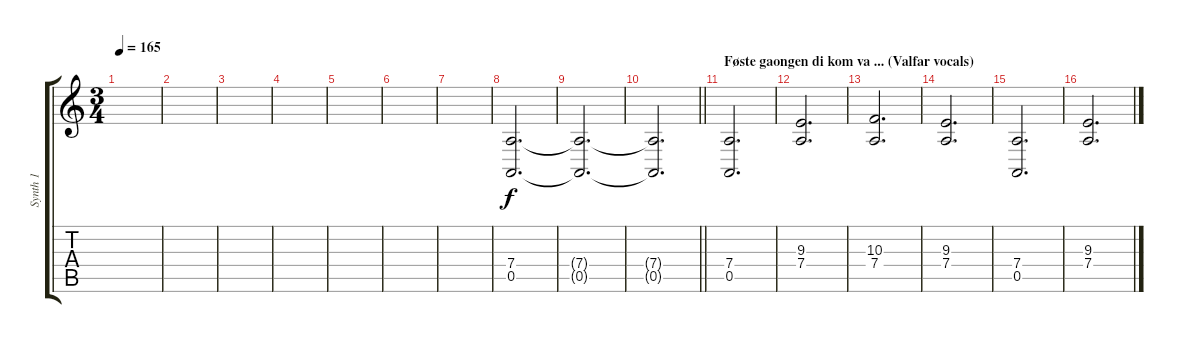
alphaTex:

\track ("Synth 1" "Synth 1") {instrument stringensemble2}
\staff {score tabs}
\tuning (E4 B3 G3 D3 A2 E2) {hide}
\ts (3 4)
\tempo 165
\clef g2
\ks c
|
|
|
|
|
|
|
(7.4 0.5).2{d} |
(7.4{t} 0.5{t}).2{d} |
\barLineRight lightlight
(7.4{t} 0.5{t}).2{d} |
\section ("" "Føste gaongen di kom va ... (Valfar vocals)")
(7.4 0.5).2{d volume 13} |
(9.3 7.4).2{d} |
(10.3 7.4).2{d} |
(9.3 7.4).2{d} |
(7.4 0.5).2{d} |
(9.3 7.4).2{d}
